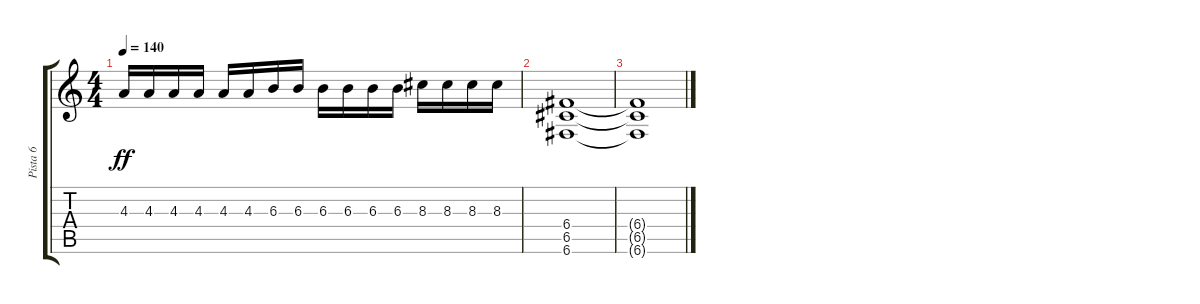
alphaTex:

\track ("Pista 6" "Pista 6") {instrument distortionguitar}
\staff {score tabs}
\tuning (D4 A3 F3 C3 G2 C2) {hide}
\ts (4 4)
\tempo 140
\clef g2
\ks c
4.3.16{dy ff} 4.3.16 4.3.16 4.3.16 4.3.16 4.3.16 6.3.16 6.3.16 6.3.16 6.3.16 6.3.16 6.3.16 8.3.16 8.3.16 8.3.16 8.3.16 |
(6.4 6.5 6.6).1 |
(6.4{t} 6.5{t} 6.6{t}).1
